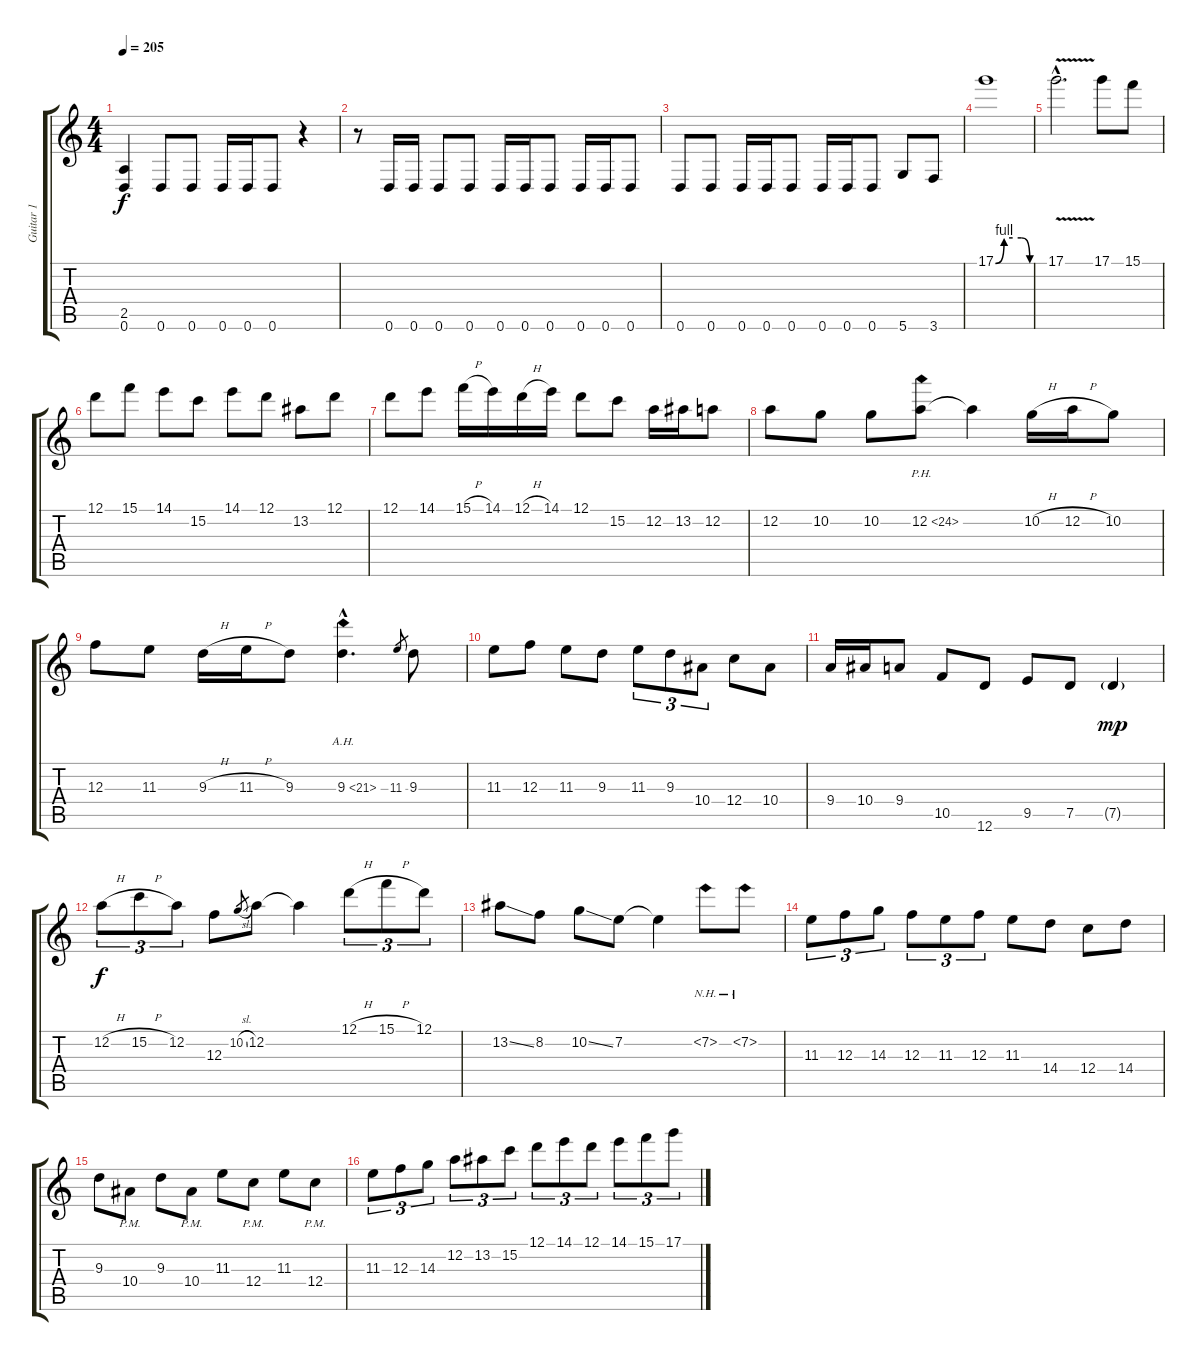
\track ("Guitar 1" "Guitar 1") {instrument distortionguitar}
\staff {score tabs}
\tuning (D4 A3 F3 C3 G2 D2) {hide}
\ts (4 4)
\tempo 205
\clef g2
\ks c
(2.5 0.6).4{dy f} 0.6.8 0.6.8 0.6.16 0.6.16 0.6.8 r.4 |
r.8 0.6.16 0.6.16 0.6.8 0.6.8 0.6.16 0.6.16 0.6.8 0.6.16 0.6.16 0.6.8 |
0.6.8 0.6.8 0.6.16 0.6.16 0.6.8 0.6.16 0.6.16 0.6.8 5.6.8 3.6.8 |
17.1{be (custom 0 0 15 4 30 4 45 4 60 0)}.1{balance 8} |
17.1{v hac}.2{d} 17.1.8 15.1.8 |
12.1.8 15.1.8 14.1.8 15.2.8 14.1.8 12.1.8 13.2.8 12.1.8 |
12.1.8 14.1.8 15.1{h}.16 14.1.16 12.1{h}.16 14.1.16 12.1.8 15.2.8 12.2.16 13.2.16 12.2.8 |
12.2.8 10.2.8 10.2.8 12.2{ph 12}.8 12.2{t}.4 10.2{h}.16 12.2{h}.16 10.2.8 |
12.3.8 11.3.8 9.3{h}.16 11.3{h}.16 9.3.8 9.3{ah 12 hac}.4{d} 11.3.8{gr} 9.3.8 |
11.3.8 12.3.8 11.3.8 9.3.8 11.3.8{tu (3 2)} 9.3.8{tu (3 2)} 10.4.8{tu (3 2)} 12.4.8 10.4.8 |
9.4.16 10.4.16 9.4.8 10.5.8 12.6.8 9.5.8 7.5.8 7.5{g}.4{dy mp} |
12.2{h}.8{tu (3 2) dy f} 15.2{h}.8{tu (3 2)} 12.2.8{tu (3 2)} 12.3.8 10.2{sl}.8{gr} 12.2.8 12.2{t}.4 12.1{h}.8{tu (3 2)} 15.1{h}.8{tu (3 2)} 12.1.8{tu (3 2)} |
13.2{ss}.8 8.2.8 10.2{ss}.8 7.2.8 7.2{t}.4 7.2{nh}.8 7.2{nh}.8 |
11.3.8{tu (3 2)} 12.3.8{tu (3 2)} 14.3.8{tu (3 2)} 12.3.8{tu (3 2)} 11.3.8{tu (3 2)} 12.3.8{tu (3 2)} 11.3.8 14.4.8 12.4.8 14.4.8 |
9.3.8 10.4{pm}.8 9.3.8 10.4{pm}.8 11.3.8 12.4{pm}.8 11.3.8 12.4{pm}.8 |
11.3.8{tu (3 2)} 12.3.8{tu (3 2)} 14.3.8{tu (3 2)} 12.2.8{tu (3 2)} 13.2.8{tu (3 2)} 15.2.8{tu (3 2)} 12.1.8{tu (3 2)} 14.1.8{tu (3 2)} 12.1.8{tu (3 2)} 14.1.8{tu (3 2)} 15.1.8{tu (3 2)} 17.1.8{tu (3 2)}
